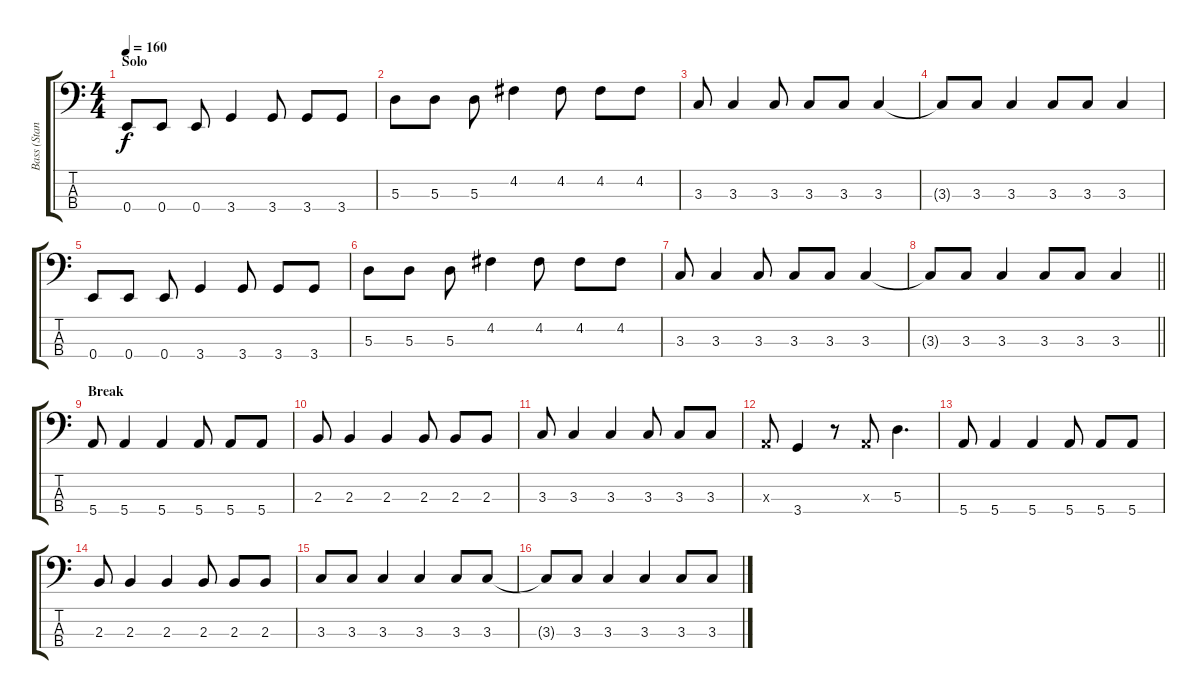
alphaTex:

\track ("Bass (Standard T.)" "Bass (Stan") {instrument electricbasspick}
\staff {score tabs}
\tuning (G2 D2 A1 E1) {hide}
\ts (4 4)
\section ("" "Solo")
\tempo 160
\clef f4
\ks c
0.4.8{dy f} 0.4.8 0.4.8 3.4.4 3.4.8 3.4.8 3.4.8 |
5.3.8 5.3.8 5.3.8 4.2.4 4.2.8 4.2.8 4.2.8 |
3.3.8 3.3.4 3.3.8 3.3.8 3.3.8 3.3.4 |
3.3{t}.8 3.3.8 3.3.4 3.3.8 3.3.8 3.3.4 |
0.4.8 0.4.8 0.4.8 3.4.4 3.4.8 3.4.8 3.4.8 |
5.3.8 5.3.8 5.3.8 4.2.4 4.2.8 4.2.8 4.2.8 |
3.3.8 3.3.4 3.3.8 3.3.8 3.3.8 3.3.4 |
\barLineRight lightlight
3.3{t}.8 3.3.8 3.3.4 3.3.8 3.3.8 3.3.4 |
\section ("" "Break")
5.4.8 5.4.4 5.4.4 5.4.8 5.4.8 5.4.8 |
2.3.8 2.3.4 2.3.4 2.3.8 2.3.8 2.3.8 |
3.3.8 3.3.4 3.3.4 3.3.8 3.3.8 3.3.8 |
0.3{x}.8 3.4.4 r.8 0.3{x}.8 5.3.4{d} |
5.4.8 5.4.4 5.4.4 5.4.8 5.4.8 5.4.8 |
2.3.8 2.3.4 2.3.4 2.3.8 2.3.8 2.3.8 |
3.3.8 3.3.8 3.3.4 3.3.4 3.3.8 3.3.8 |
3.3{t}.8 3.3.8 3.3.4 3.3.4 3.3.8 3.3.8
